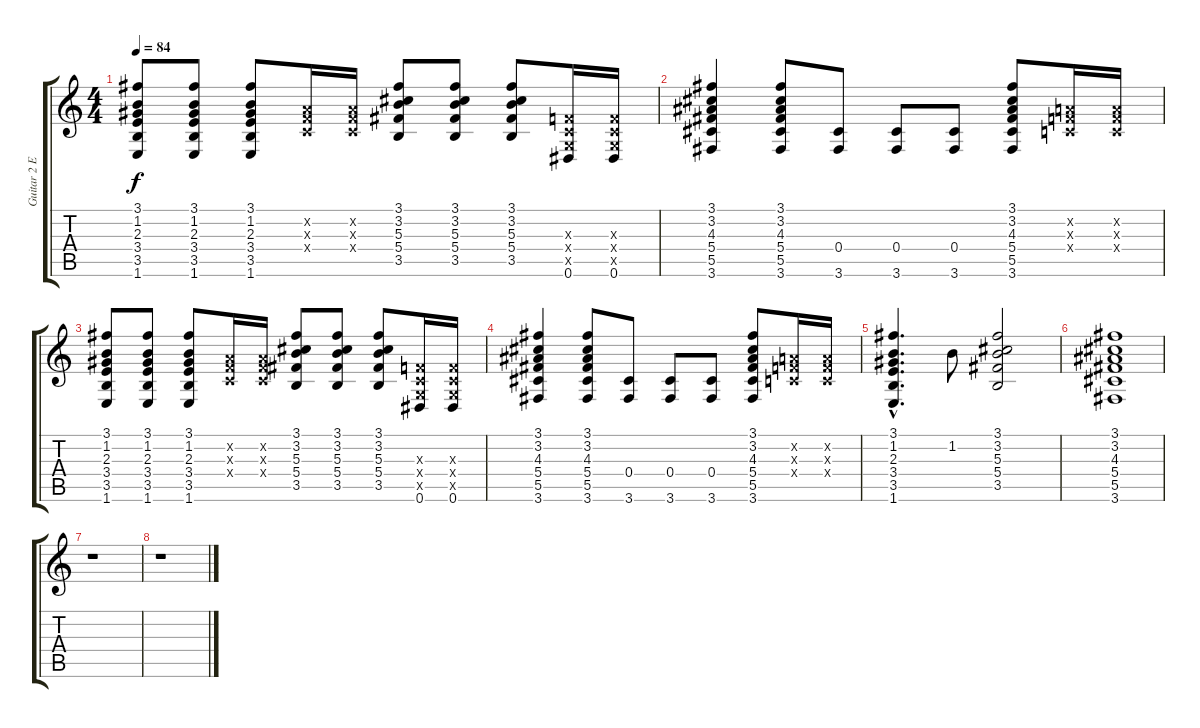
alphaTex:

\track ("Guitar 2 Electric Clean" "Guitar 2 E") {instrument electricguitarclean}
\staff {score tabs}
\tuning (Eb4 Bb3 Gb3 Db3 Ab2 Eb2) {hide}
\ts (4 4)
\tempo 84
\clef g2
\ks c
(3.1 1.2 2.3 3.4 3.5 1.6).8{dy f} (3.1 1.2 2.3 3.4 3.5 1.6).8 (3.1 1.2 2.3 3.4 3.5 1.6).8 (-1.2{x} -1.3{x} -1.4{x}).16 (-1.2{x} -1.3{x} -1.4{x}).16 (3.1 3.2 5.3 5.4 3.5).8 (3.1 3.2 5.3 5.4 3.5).8 (3.1 3.2 5.3 5.4 3.5).8 (-1.3{x} -1.4{x} -1.5{x} 0.6).16 (-1.3{x} -1.4{x} -1.5{x} 0.6).16 |
(3.1 3.2 4.3 5.4 5.5 3.6).4 (3.1 3.2 4.3 5.4 5.5 3.6).8 (0.4 3.6).8 (0.4 3.6).8 (0.4 3.6).8 (3.1 3.2 4.3 5.4 5.5 3.6).8 (-1.2{x} -1.3{x} -1.4{x}).16 (-1.2{x} -1.3{x} -1.4{x}).16 |
(3.1 1.2 2.3 3.4 3.5 1.6).8 (3.1 1.2 2.3 3.4 3.5 1.6).8 (3.1 1.2 2.3 3.4 3.5 1.6).8 (-1.2{x} -1.3{x} -1.4{x}).16 (-1.2{x} -1.3{x} -1.4{x}).16 (3.1 3.2 5.3 5.4 3.5).8 (3.1 3.2 5.3 5.4 3.5).8 (3.1 3.2 5.3 5.4 3.5).8 (-1.3{x} -1.4{x} -1.5{x} 0.6).16 (-1.3{x} -1.4{x} -1.5{x} 0.6).16 |
(3.1 3.2 4.3 5.4 5.5 3.6).4 (3.1 3.2 4.3 5.4 5.5 3.6).8 (0.4 3.6).8 (0.4 3.6).8 (0.4 3.6).8 (3.1 3.2 4.3 5.4 5.5 3.6).8 (-1.2{x} -1.3{x} -1.4{x}).16 (-1.2{x} -1.3{x} -1.4{x}).16 |
(3.1{hac} 1.2{hac} 2.3{hac} 3.4{hac} 3.5{hac} 1.6{hac}).4{d} 1.2.8 (3.1 3.2 5.3 5.4 3.5).2 |
(3.1 3.2 4.3 5.4 5.5 3.6).1 |
r.1 |
r.1
